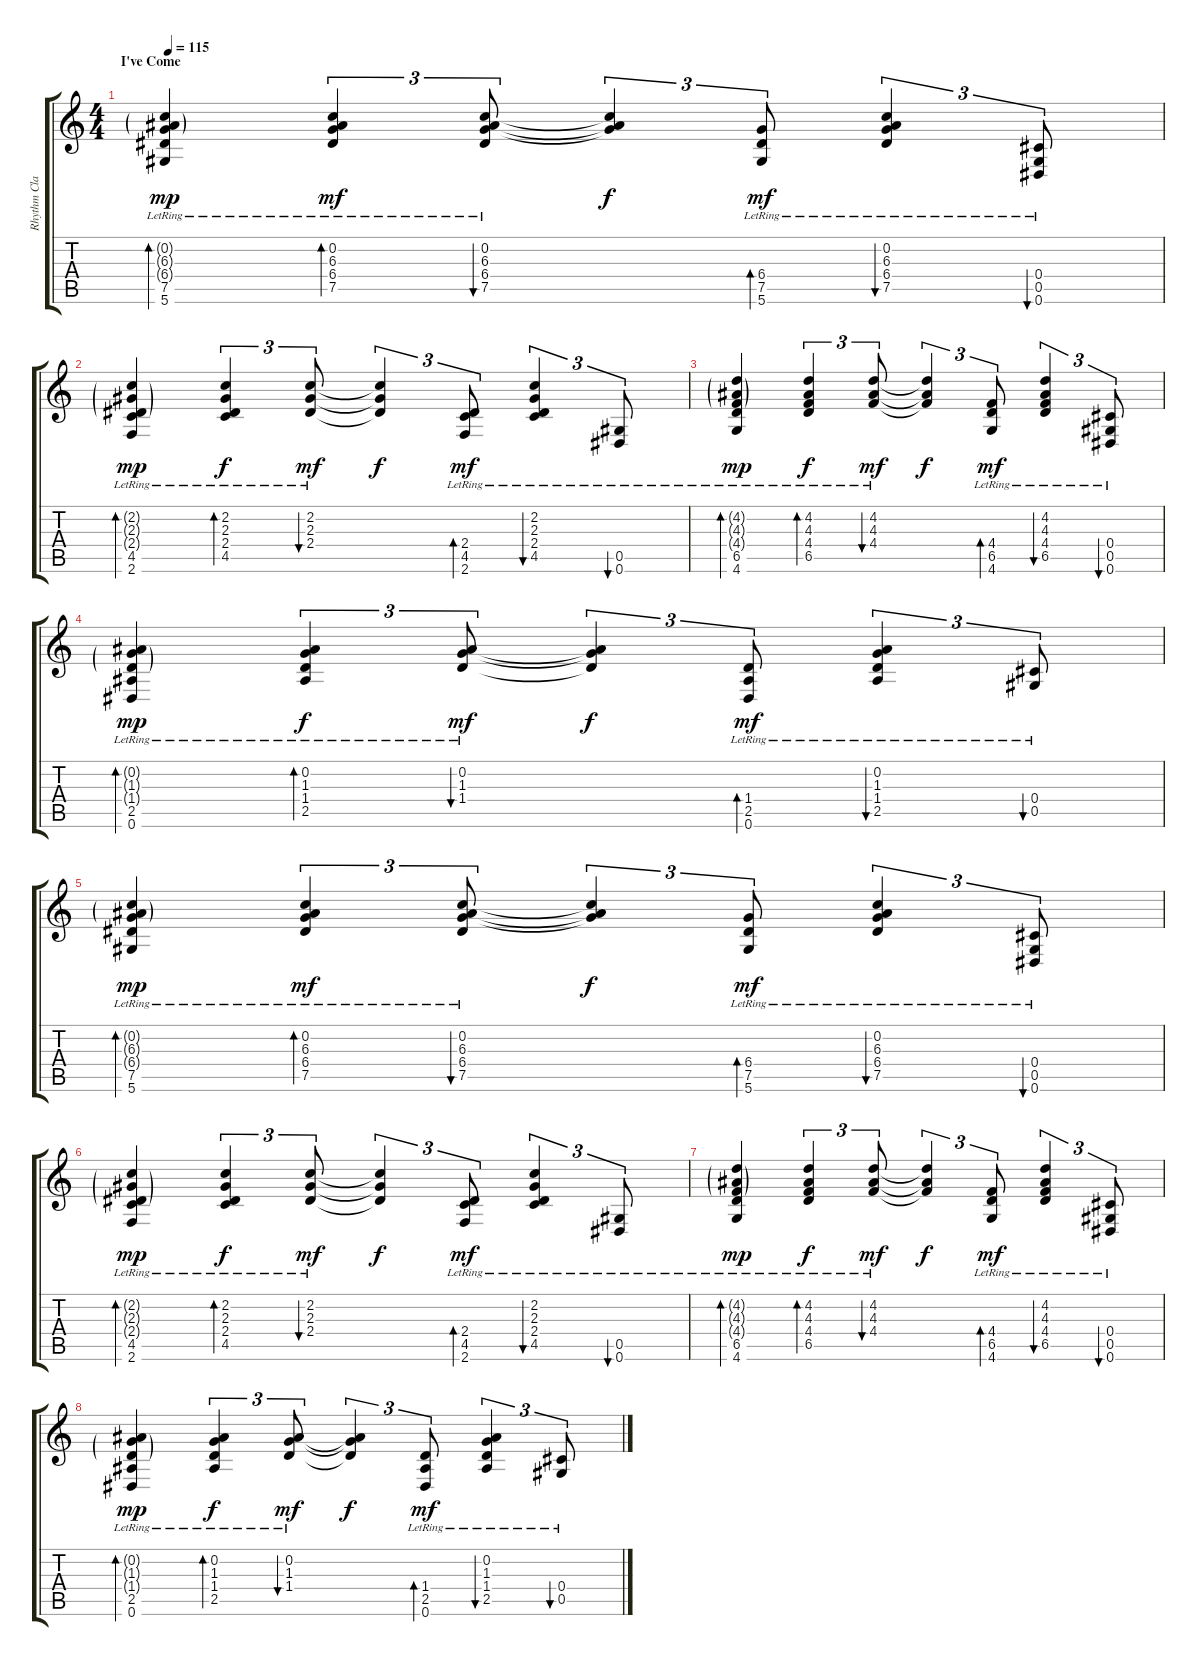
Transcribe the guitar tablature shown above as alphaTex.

\track ("Rhythm Classical Guitar (Eirik)" "Rhythm Cla") {instrument acousticguitarnylon}
\staff {score tabs}
\tuning (Eb4 Bb3 Gb3 Db3 Ab2 Eb2) {hide}
\ts (4 4)
\section ("" "I've Come")
\tempo 115
\clef g2
\ks c
(0.2{g lr} 6.3{g lr} 6.4{g lr} 7.5{lr} 5.6{lr}).4{bd 30 dy mp} (0.2{lr} 6.3{lr} 6.4{lr} 7.5{lr}).4{tu (3 2) bd 30 dy mf} (0.2{lr} 6.3{lr} 6.4{lr} 7.5{lr}).8{tu (3 2) bu 30} (0.2{t} 6.3{t} 6.4{t}).4{tu (3 2) dy f} (6.4{lr} 7.5{lr} 5.6{lr}).8{tu (3 2) bd 30 dy mf} (0.2{lr} 6.3{lr} 6.4{lr} 7.5{lr}).4{tu (3 2) bu 30} (0.4 0.5{lr} 0.6{lr}).8{tu (3 2) bu 30} |
(2.2{g lr} 2.3{g lr} 2.4{g lr} 4.5{lr} 2.6{lr}).4{bd 30 dy mp} (2.2{lr} 2.3{lr} 2.4{lr} 4.5{lr}).4{tu (3 2) bd 30 dy f} (2.2{lr} 2.3{lr} 2.4{lr}).8{tu (3 2) bu 30 dy mf} (2.2{t} 2.3{t} 2.4{t}).4{tu (3 2) dy f} (2.4{lr} 4.5{lr} 2.6{lr}).8{tu (3 2) bd 30 dy mf} (2.2{lr} 2.3{lr} 2.4{lr} 4.5{lr}).4{tu (3 2) bu 30} (0.5{lr} 0.6{lr}).8{tu (3 2) bu 30} |
(4.2{g lr} 4.3{g lr} 4.4{g lr} 6.5{lr} 4.6{lr}).4{bd 30 dy mp} (4.2{lr} 4.3{lr} 4.4{lr} 6.5{lr}).4{tu (3 2) bd 30 dy f} (4.2{lr} 4.3{lr} 4.4{lr}).8{tu (3 2) bu 30 dy mf} (4.2{t} 4.3{t} 4.4{t}).4{tu (3 2) dy f} (4.4{lr} 6.5{lr} 4.6{lr}).8{tu (3 2) bd 30 dy mf} (4.2{lr} 4.3{lr} 4.4{lr} 6.5{lr}).4{tu (3 2) bu 30} (0.4{lr} 0.5{lr} 0.6{lr}).8{tu (3 2) bu 30} |
(0.2{g lr} 1.3{g lr} 1.4{g lr} 2.5{lr} 0.6{lr}).4{bd 30 dy mp} (0.2{lr} 1.3{lr} 1.4{lr} 2.5{lr}).4{tu (3 2) bd 30 dy f} (0.2{lr} 1.3{lr} 1.4{lr}).8{tu (3 2) bu 30 dy mf} (0.2{t} 1.3{t} 1.4{t}).4{tu (3 2) dy f} (1.4{lr} 2.5{lr} 0.6{lr}).8{tu (3 2) bd 30 dy mf} (0.2{lr} 1.3{lr} 1.4{lr} 2.5{lr}).4{tu (3 2) bu 30} (0.4{lr} 0.5{lr}).8{tu (3 2) bu 30} |
(0.2{g lr} 6.3{g lr} 6.4{g lr} 7.5{lr} 5.6{lr}).4{bd 30 dy mp} (0.2{lr} 6.3{lr} 6.4{lr} 7.5{lr}).4{tu (3 2) bd 30 dy mf} (0.2{lr} 6.3{lr} 6.4{lr} 7.5{lr}).8{tu (3 2) bu 30} (0.2{t} 6.3{t} 6.4{t}).4{tu (3 2) dy f} (6.4{lr} 7.5{lr} 5.6{lr}).8{tu (3 2) bd 30 dy mf} (0.2{lr} 6.3{lr} 6.4{lr} 7.5{lr}).4{tu (3 2) bu 30} (0.4 0.5{lr} 0.6{lr}).8{tu (3 2) bu 30} |
(2.2{g lr} 2.3{g lr} 2.4{g lr} 4.5{lr} 2.6{lr}).4{bd 30 dy mp} (2.2{lr} 2.3{lr} 2.4{lr} 4.5{lr}).4{tu (3 2) bd 30 dy f} (2.2{lr} 2.3{lr} 2.4{lr}).8{tu (3 2) bu 30 dy mf} (2.2{t} 2.3{t} 2.4{t}).4{tu (3 2) dy f} (2.4{lr} 4.5{lr} 2.6{lr}).8{tu (3 2) bd 30 dy mf} (2.2{lr} 2.3{lr} 2.4{lr} 4.5{lr}).4{tu (3 2) bu 30} (0.5{lr} 0.6{lr}).8{tu (3 2) bu 30} |
(4.2{g lr} 4.3{g lr} 4.4{g lr} 6.5{lr} 4.6{lr}).4{bd 30 dy mp} (4.2{lr} 4.3{lr} 4.4{lr} 6.5{lr}).4{tu (3 2) bd 30 dy f} (4.2{lr} 4.3{lr} 4.4{lr}).8{tu (3 2) bu 30 dy mf} (4.2{t} 4.3{t} 4.4{t}).4{tu (3 2) dy f} (4.4{lr} 6.5{lr} 4.6{lr}).8{tu (3 2) bd 30 dy mf} (4.2{lr} 4.3{lr} 4.4{lr} 6.5{lr}).4{tu (3 2) bu 30} (0.4{lr} 0.5{lr} 0.6{lr}).8{tu (3 2) bu 30} |
(0.2{g lr} 1.3{g lr} 1.4{g lr} 2.5{lr} 0.6{lr}).4{bd 30 dy mp} (0.2{lr} 1.3{lr} 1.4{lr} 2.5{lr}).4{tu (3 2) bd 30 dy f} (0.2{lr} 1.3{lr} 1.4{lr}).8{tu (3 2) bu 30 dy mf} (0.2{t} 1.3{t} 1.4{t}).4{tu (3 2) dy f} (1.4{lr} 2.5{lr} 0.6{lr}).8{tu (3 2) bd 30 dy mf} (0.2{lr} 1.3{lr} 1.4{lr} 2.5{lr}).4{tu (3 2) bu 30} (0.4{lr} 0.5{lr}).8{tu (3 2) bu 30}
